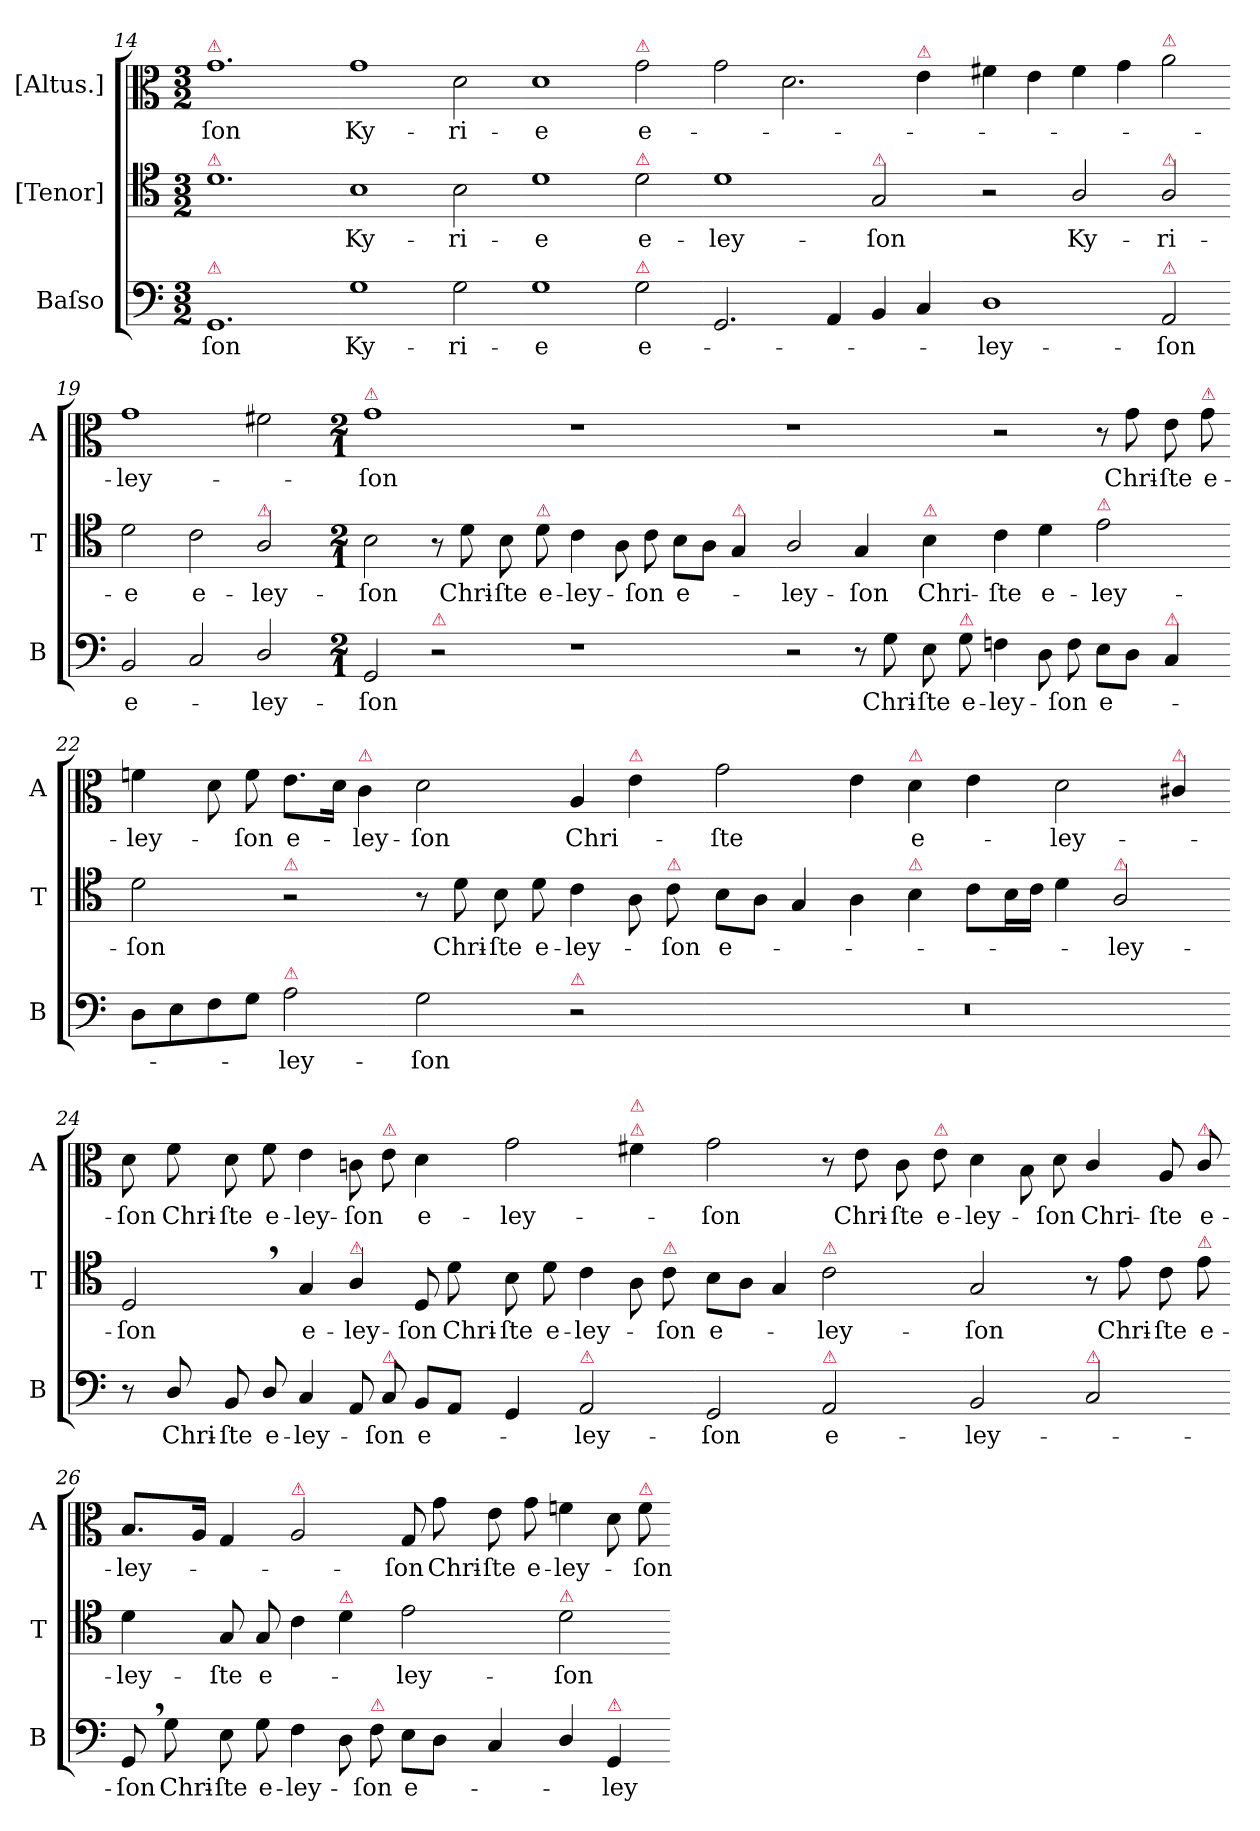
**kern	**text	**kern	**text	**kern	**text
*part3	*part3	*part2	*part2	*part1	*part1
*staff3	*staff3	*staff2	*staff2	*staff1	*staff1
*I"Baſso	*	*I"[Tenor]	*	*I"[Altus.]	*
*I'B	*	*I'T	*	*I'A	*
*clefF4	*	*clefC4	*	*clefC3	*
*k[]	*	*k[]	*	*k[]	*
*M3/2	*	*M3/2	*	*M3/2	*
=14	=14	=14	=14	=14	=14
!	!	!	!	!LO:TX:a:color=crimson:t=⚠	!
!	!	!LO:TX:a:color=crimson:t=⚠	!	!	!
!LO:TX:a:color=crimson:t=⚠	!	!	!	!	!
1.GG	-ſon	1.d	.	1.g	-ſon
=15-	=15-	=15-	=15-	=15-	=15-
1G	Ky-	1B	Ky-	1g	Ky-
2G\	-ri-	2B\	-ri-	2d\	-ri-
=16-	=16-	=16-	=16-	=16-	=16-
1G	-e	1d	-e	1d	-e
!	!	!	!	!LO:TX:a:color=crimson:t=⚠	!
!	!	!LO:TX:a:color=crimson:t=⚠	!	!	!
!LO:TX:a:color=crimson:t=⚠	!	!	!	!	!
2G\	e-	2d\	e-	2g\	e-
=17-	=17-	=17-	=17-	=17-	=17-
2.GG/	.	1d	-ley-	2g\	.
.	.	.	.	2.d\	.
4AA/	.	.	.	.	.
!	!	!LO:TX:a:color=crimson:t=⚠	!	!	!
4BB/	.	2G/	-ſon	.	.
!	!	!	!	!LO:TX:a:color=crimson:t=⚠	!
4C/	.	.	.	4e\	.
=18-	=18-	=18-	=18-	=18-	=18-
1D	-ley-	2r	.	4f#X\	.
.	.	.	.	4e\	.
.	.	2A/	Ky-	4f#\	.
.	.	.	.	4g\	.
!	!	!	!	!LO:TX:a:color=crimson:t=⚠	!
!	!	!LO:TX:a:color=crimson:t=⚠	!	!	!
!LO:TX:a:color=crimson:t=⚠	!	!	!	!	!
2AA/	-ſon	2A/	-ri-	2a\	.
=19-	=19-	=19-	=19-	=19-	=19-
2BB/	e-	2d\	-e	1g	-ley-
2C/	.	2c\	e-	.	.
!	!	!LO:TX:a:color=crimson:t=⚠	!	!	!
2D/	-ley-	2A/	-ley-	2f#X\	.
=20-	=20-	=20-	=20-	=20-	=20-
*M2/1	*	*M2/1	*	*M2/1	*
!	!	!	!	!LO:TX:a:color=crimson:t=⚠	!
2GG/	-ſon	2B\	-ſon	1g	-ſon
!LO:TX:a:color=crimson:t=⚠	!	!	!	!	!
2r	.	8r	.	.	.
.	.	8d\	Chri-	.	.
.	.	8B\	-ſte	.	.
!	!	!LO:TX:a:color=crimson:t=⚠	!	!	!
.	.	8d\	e-	.	.
1r	.	4c\	-ley-	1r	.
.	.	8A\	.	.	.
.	.	8c\	-ſon	.	.
.	.	8B\L	e-	.	.
.	.	8A\J	.	.	.
!	!	!LO:TX:a:color=crimson:t=⚠	!	!	!
.	.	4G/	.	.	.
=21-	=21-	=21-	=21-	=21-	=21-
2r	.	2A/	-ley-	1r	.
8r	.	4G/	-ſon	.	.
8G\	Chri-	.	.	.	.
!	!	!LO:TX:a:color=crimson:t=⚠	!	!	!
!	!	!	!LO:LY:i	!	!
8E\	-ſte	4B\	Chri-	.	.
!LO:TX:a:color=crimson:t=⚠	!	!	!	!	!
8G\	e-	.	.	.	.
!	!	!	!LO:LY:i	!	!
4Fn\	-ley-	4c\	-ſte	2r	.
!	!	!	!LO:LY:i	!	!
8D\	.	4d\	e-	.	.
8F\	-ſon	.	.	.	.
!	!	!LO:TX:a:color=crimson:t=⚠	!	!	!
!	!	!	!LO:LY:i	!	!
8E\L	e-	2e\	-ley-	8r	.
8D\J	.	.	.	8g\	Chri-
!LO:TX:a:color=crimson:t=⚠	!	!	!	!	!
4C/	.	.	.	8e\	-ſte
!	!	!	!	!LO:TX:a:color=crimson:t=⚠	!
.	.	.	.	8g\	e-
=22-	=22-	=22-	=22-	=22-	=22-
!	!	!	!LO:LY:i	!	!
8D\L	.	2d\	-ſon	4fn\	-ley-
8E\	.	.	.	.	.
8F\	.	.	.	8d\	.
8G\J	.	.	.	8f\	-ſon
!	!	!LO:TX:a:color=crimson:t=⚠	!	!	!
!LO:TX:a:color=crimson:t=⚠	!	!	!	!	!
2A\	-ley-	2r	.	8.e\L	e-
.	.	.	.	16d\Jk	.
!	!	!	!	!LO:TX:a:color=crimson:t=⚠	!
.	.	.	.	4c\	-ley-
2G\	-ſon	8r	.	2d\	-ſon
.	.	8d\	Chri-	.	.
.	.	8B\	-ſte	.	.
.	.	8d\	e-	.	.
!LO:TX:a:color=crimson:t=⚠	!	!	!	!	!
!	!	!	!	!	!LO:LY:i
2r	.	4c\	-ley-	4A/	Chri-
!	!	!	!	!LO:TX:a:color=crimson:t=⚠	!
.	.	8A\	.	4e\	.
!	!	!LO:TX:a:color=crimson:t=⚠	!	!	!
.	.	8c\	-ſon	.	.
=23-	=23-	=23-	=23-	=23-	=23-
!	!	!	!	!	!LO:LY:i
0r	.	8B\L	e-	2g\	-ſte
.	.	8A\J	.	.	.
.	.	4G/	.	.	.
.	.	4A\	.	4e\	.
!	!	!	!	!LO:TX:a:color=crimson:t=⚠	!
!	!	!LO:TX:a:color=crimson:t=⚠	!	!	!
!	!	!	!	!	!LO:LY:i
.	.	4B\	.	4d\	e-
.	.	8c\L	.	4e\	.
.	.	16B\L	.	.	.
.	.	16c\JJ	.	.	.
!	!	!	!	!	!LO:LY:i
.	.	4d\	.	2d\	-ley-
!	!	!LO:TX:a:color=crimson:t=⚠	!	!	!
.	.	2A/	-ley-	.	.
!	!	!	!	!LO:TX:a:color=crimson:t=⚠	!
.	.	.	.	4c#X/	.
=24-	=24-	=24-	=24-	=24-	=24-
!	!	!	!	!	!LO:LY:i
8r	.	2D,</	-ſon	8d\	-ſon
8D/	Chri-	.	.	8f\	Chri-
8BB/	-ſte	.	.	8d\	-ſte
8D/	e-	.	.	8f\	e-
4C/	-ley-	4G/	e-	4e\	-ley-
!	!	!LO:TX:a:color=crimson:t=⚠	!	!	!
8AA/	.	4A/	-ley-	8cn\	-ſon
!	!	!	!	!LO:TX:a:color=crimson:t=⚠	!
!LO:TX:a:color=crimson:t=⚠	!	!	!	!	!
8C/	-ſon	.	.	8e\	.
8BB/L	e-	8D/	-ſon	4d\	e-
8AA/J	.	8d\	Chri-	.	.
4GG/	.	8B\	-ſte	2g\	-ley-
.	.	8d\	e-	.	.
!LO:TX:a:color=crimson:t=⚠	!	!	!	!	!
2AA/	-ley-	4c\	-ley-	.	.
!	!	!	!	!LO:TX:a:color=crimson:t=⚠	!
!	!	!	!	!LO:TX:a:color=crimson:t=⚠	!
.	.	8A\	.	4f#X\	.
!	!	!LO:TX:a:color=crimson:t=⚠	!	!	!
.	.	8c\	-ſon	.	.
=25-	=25-	=25-	=25-	=25-	=25-
2GG/	-ſon	8B\L	e-	2g\	-ſon
.	.	8A\J	.	.	.
.	.	4G/	.	.	.
!	!	!LO:TX:a:color=crimson:t=⚠	!	!	!
!LO:TX:a:color=crimson:t=⚠	!	!	!	!	!
2AA/	e-	2c\	-ley-	8r	.
.	.	.	.	8e\	Chri-
.	.	.	.	8c\	-ſte
!	!	!	!	!LO:TX:a:color=crimson:t=⚠	!
.	.	.	.	8e\	e-
2BB/	-ley-	2G/	-ſon	4d\	-ley-
.	.	.	.	8B\	.
.	.	.	.	8d\	-ſon
!LO:TX:a:color=crimson:t=⚠	!	!	!	!	!
!	!	!	!	!	!LO:LY:i
2C/	.	8r	.	4c/	Chri-
.	.	8e\	Chri-	.	.
!	!	!	!	!	!LO:LY:i
.	.	8c\	-ſte	8A/	-ſte
!	!	!	!	!LO:TX:a:color=crimson:t=⚠	!
!	!	!LO:TX:a:color=crimson:t=⚠	!	!	!
.	.	8e\	e-	8c/	e-
=26-	=26-	=26-	=26-	=26-	=26-
8GG,/	-ſon	4d\	-ley-	8.B/L	-ley-
8G\	Chri-	.	.	.	.
.	.	.	.	16A/Jk	.
8E\	-ſte	8G/	-ſte	4G/	.
8G\	e-	8G/	e-	.	.
!	!	!	!	!LO:TX:a:color=crimson:t=⚠	!
4F\	-ley-	4c\	.	2A/	.
!	!	!LO:TX:a:color=crimson:t=⚠	!	!	!
8D\	.	4d\	.	.	.
!LO:TX:a:color=crimson:t=⚠	!	!	!	!	!
8F\	-ſon	.	.	.	.
8E\L	e-	2e\	-ley-	8G/	-ſon
8D\J	.	.	.	8g\	Chri-
4C/	.	.	.	8e\	-ſte
.	.	.	.	8g\	e-
!	!	!LO:TX:a:color=crimson:t=⚠	!	!	!
4D/	.	2d\	-ſon	4fn\	-ley-
!LO:TX:a:color=crimson:t=⚠	!	!	!	!	!
4GG/	-ley-	.	.	8d\	.
!	!	!	!	!LO:TX:a:color=crimson:t=⚠	!
.	.	.	.	8f\	-ſon
=-	=-	=-	=-	=-	=-
*-	*-	*-	*-	*-	*-
